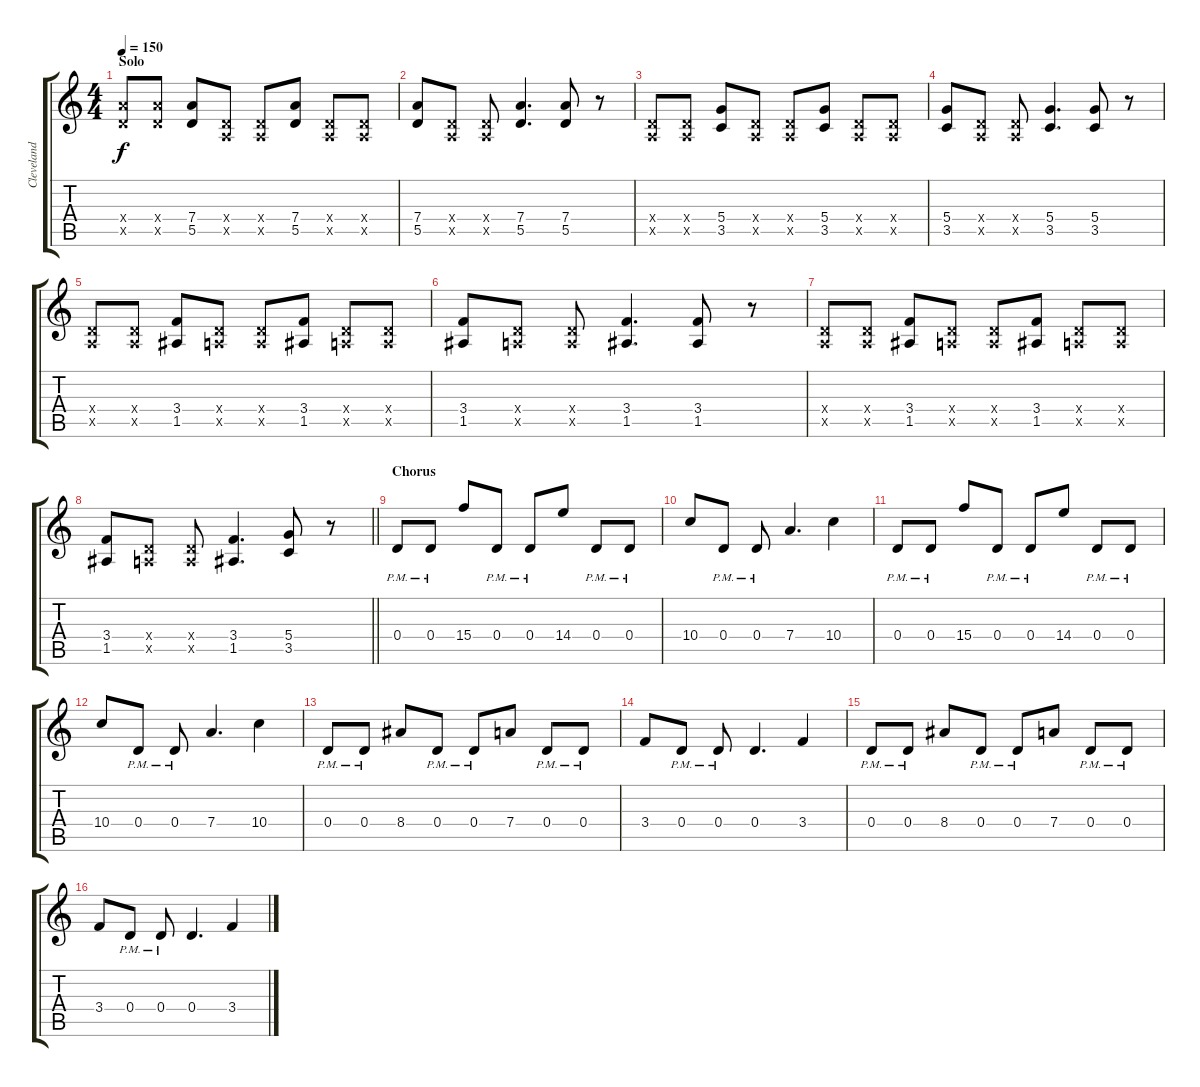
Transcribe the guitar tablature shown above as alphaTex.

\track ("Cleveland Stever" "Cleveland ") {instrument acousticguitarsteel}
\staff {score tabs}
\tuning (E4 B3 G3 D3 A2 D2) {hide}
\ts (4 4)
\section ("" "Solo")
\tempo 150
\clef g2
\ks c
(7.4{x} 5.5{x}).8{dy f} (7.4{x} 5.5{x}).8 (7.4 5.5).8 (0.4{x} 0.5{x}).8 (0.4{x} 0.5{x}).8 (7.4 5.5).8 (0.4{x} 0.5{x}).8 (0.4{x} 0.5{x}).8 |
(7.4 5.5).8 (0.4{x} 0.5{x}).8 (0.4{x} 0.5{x}).8 (7.4 5.5).4{d} (7.4 5.5).8 r.8 |
(0.4{x} 0.5{x}).8 (0.4{x} 0.5{x}).8 (5.4 3.5).8 (0.4{x} 0.5{x}).8 (0.4{x} 0.5{x}).8 (5.4 3.5).8 (0.4{x} 0.5{x}).8 (0.4{x} 0.5{x}).8 |
(5.4 3.5).8 (0.4{x} 0.5{x}).8 (0.4{x} 0.5{x}).8 (5.4 3.5).4{d} (5.4 3.5).8 r.8 |
(0.4{x} 0.5{x}).8 (0.4{x} 0.5{x}).8 (3.4 1.5).8 (0.4{x} 0.5{x}).8 (0.4{x} 0.5{x}).8 (3.4 1.5).8 (0.4{x} 0.5{x}).8 (0.4{x} 0.5{x}).8 |
(3.4 1.5).8 (0.4{x} 0.5{x}).8 (0.4{x} 0.5{x}).8 (3.4 1.5).4{d} (3.4 1.5).8 r.8 |
(0.4{x} 0.5{x}).8 (0.4{x} 0.5{x}).8 (3.4 1.5).8 (0.4{x} 0.5{x}).8 (0.4{x} 0.5{x}).8 (3.4 1.5).8 (0.4{x} 0.5{x}).8 (0.4{x} 0.5{x}).8 |
\barLineRight lightlight
(3.4 1.5).8 (0.4{x} 0.5{x}).8 (0.4{x} 0.5{x}).8 (3.4 1.5).4{d} (5.4 3.5).8 r.8 |
\section ("" "Chorus")
0.4{pm}.8{volume 13 instrument overdrivenguitar} 0.4{pm}.8 15.4.8 0.4{pm}.8 0.4{pm}.8 14.4.8 0.4{pm}.8 0.4{pm}.8 |
10.4.8 0.4{pm}.8 0.4{pm}.8 7.4.4{d} 10.4.4 |
0.4{pm}.8{volume 13 instrument overdrivenguitar} 0.4{pm}.8 15.4.8 0.4{pm}.8 0.4{pm}.8 14.4.8 0.4{pm}.8 0.4{pm}.8 |
10.4.8 0.4{pm}.8 0.4{pm}.8 7.4.4{d} 10.4.4 |
0.4{pm}.8 0.4{pm}.8 8.4.8 0.4{pm}.8 0.4{pm}.8 7.4.8 0.4{pm}.8 0.4{pm}.8 |
3.4.8 0.4{pm}.8 0.4{pm}.8 0.4.4{d} 3.4.4 |
0.4{pm}.8 0.4{pm}.8 8.4.8 0.4{pm}.8 0.4{pm}.8 7.4.8 0.4{pm}.8 0.4{pm}.8 |
3.4.8 0.4{pm}.8 0.4{pm}.8 0.4.4{d} 3.4.4
